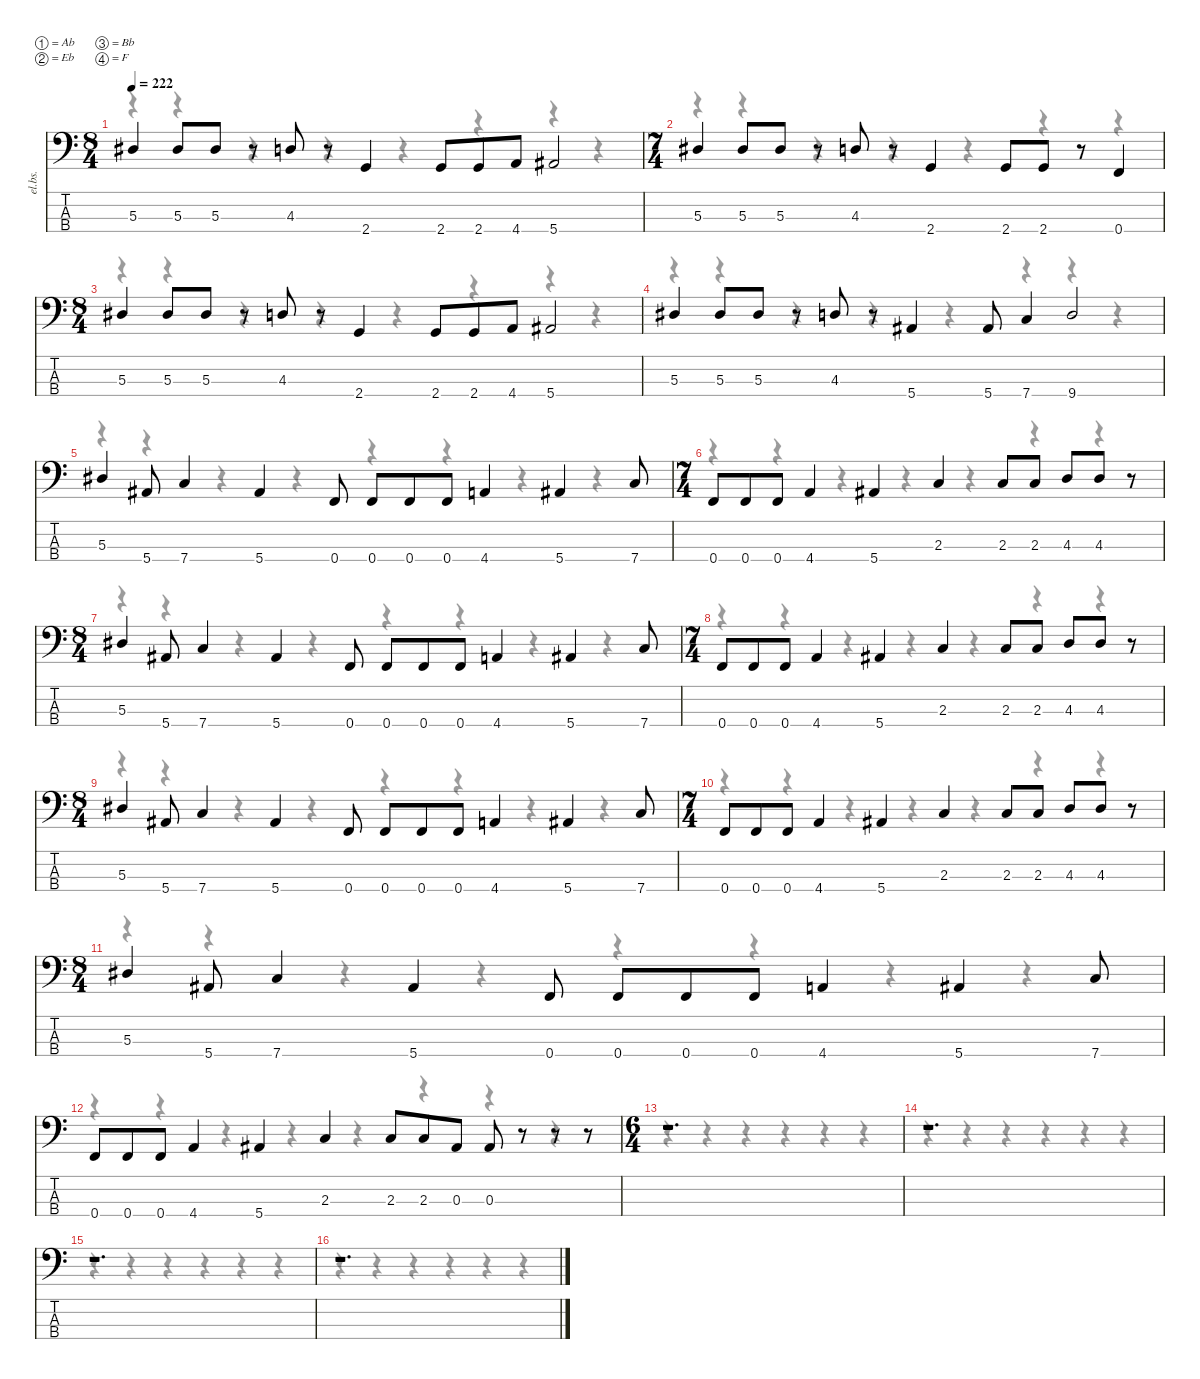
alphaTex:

\defaultSystemsLayout 4
\hideDynamics
\bracketExtendMode nobrackets
\otherSystemsTrackNameOrientation horizontal
\track ("Track 2" "el.bs.") {instrument electricbassfinger}
\staff {score tabs}
\tuning (Ab2 Eb2 Bb1 F1)
\voice
\ts (8 4)
\beaming (8 4 4 4 4)
\tempo 222
\clef f4
\ks c
5.3{acc #}.4{dy f} 5.3{acc #}.8 5.3{acc #}.8 r.8 4.3.8 r.8 2.4.4 2.4.8 2.4.8 4.4.8 5.4{acc #}.2 |
\ts (7 4)
\beaming (8 5 3 3 3)
5.3{acc #}.4 5.3{acc #}.8 5.3{acc #}.8 r.8 4.3.8 r.8 2.4.4 2.4.8 2.4.8 r.8 0.4.4 |
\ts (8 4)
\beaming (8 4 4 4 4)
5.3{acc #}.4 5.3{acc #}.8 5.3{acc #}.8 r.8 4.3.8 r.8 2.4.4 2.4.8 2.4.8 4.4.8 5.4{acc #}.2 |
5.3{acc #}.4 5.3{acc #}.8 5.3{acc #}.8 r.8 4.3.8 r.8 5.4{acc #}.4 5.4{acc #}.8 7.4.4 9.4.2 |
5.3{acc #}.4 5.4{acc #}.8 7.4.4 5.4{acc #}.4 0.4.8 0.4.8 0.4.8 0.4.8 4.4.4 5.4{acc #}.4 7.4.8 |
\ts (7 4)
\beaming (8 5 3 3 3)
0.4.8 0.4.8 0.4.8 4.4.4 5.4{acc #}.4 2.3.4 2.3.8 2.3.8 4.3.8 4.3.8 r.8 |
\ts (8 4)
\beaming (8 4 4 4 4)
5.3{acc #}.4 5.4{acc #}.8 7.4.4 5.4{acc #}.4 0.4.8 0.4.8 0.4.8 0.4.8 4.4.4 5.4{acc #}.4 7.4.8 |
\ts (7 4)
\beaming (8 5 3 3 3)
0.4.8 0.4.8 0.4.8 4.4.4 5.4{acc #}.4 2.3.4 2.3.8 2.3.8 4.3.8 4.3.8 r.8 |
\ts (8 4)
\beaming (8 4 4 4 4)
5.3{acc #}.4 5.4{acc #}.8 7.4.4 5.4{acc #}.4 0.4.8 0.4.8 0.4.8 0.4.8 4.4.4 5.4{acc #}.4 7.4.8 |
\ts (7 4)
\beaming (8 5 3 3 3)
0.4.8 0.4.8 0.4.8 4.4.4 5.4{acc #}.4 2.3.4 2.3.8 2.3.8 4.3.8 4.3.8 r.8 |
\ts (8 4)
\beaming (8 4 4 4 4)
5.3{acc #}.4 5.4{acc #}.8 7.4.4 5.4{acc #}.4 0.4.8 0.4.8 0.4.8 0.4.8 4.4.4 5.4{acc #}.4 7.4.8 |
0.4.8 0.4.8 0.4.8 4.4.4 5.4{acc #}.4 2.3.4 2.3.8 2.3.8 0.3{acc #}.8 0.3{acc #}.8 r.8 r.8 r.8 |
\ts (6 4)
\beaming (8 3 3 3 3)
r.1{d} |
r.1{d} |
r.1{d} |
r.1{d}
\voice
\clef f4
\ottava regular
\simile none
\ks c
r.4{dy mf} r.4 r.4 r.4 r.4 r.4 r.4 r.4 |
r.4 r.4 r.4 r.4 r.4 r.4 r.4 |
r.4 r.4 r.4 r.4 r.4 r.4 r.4 r.4 |
r.4 r.4 r.4 r.4 r.4 r.4 r.4 r.4 |
r.4 r.4 r.4 r.4 r.4 r.4 r.4 r.4 |
r.4 r.4 r.4 r.4 r.4 r.4 r.4 |
r.4 r.4 r.4 r.4 r.4 r.4 r.4 r.4 |
r.4 r.4 r.4 r.4 r.4 r.4 r.4 |
r.4 r.4 r.4 r.4 r.4 r.4 r.4 r.4 |
r.4 r.4 r.4 r.4 r.4 r.4 r.4 |
r.4 r.4 r.4 r.4 r.4 r.4 r.4 r.4 |
r.4 r.4 r.4 r.4 r.4 r.4 r.4 r.4 |
r.4 r.4 r.4 r.4 r.4 r.4 |
r.4 r.4 r.4 r.4 r.4 r.4 |
r.4 r.4 r.4 r.4 r.4 r.4 |
r.4 r.4 r.4 r.4 r.4 r.4
